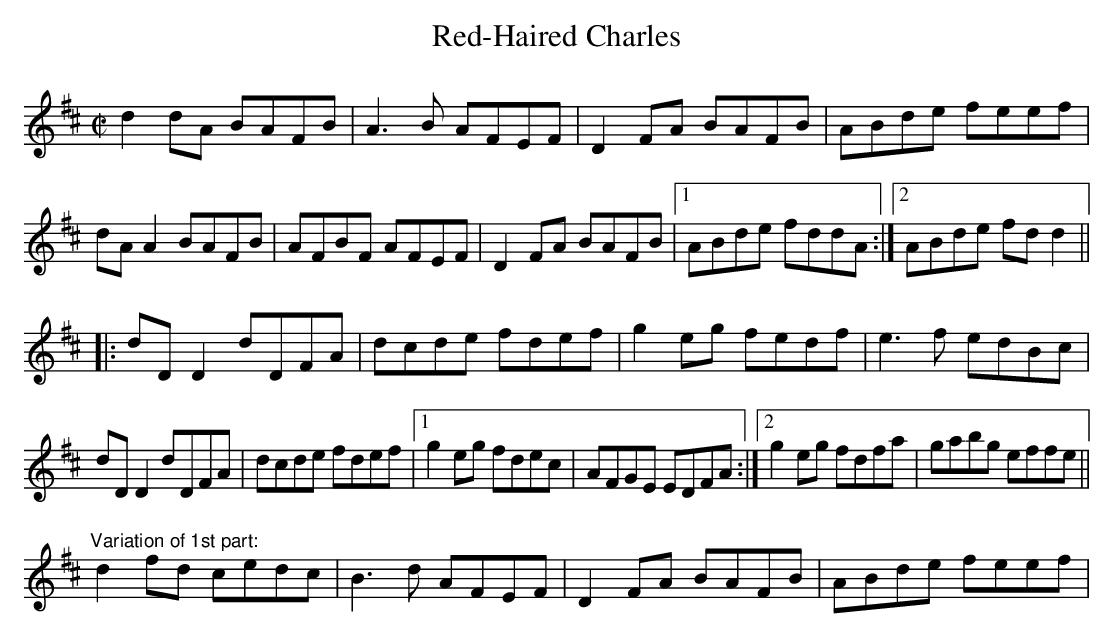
X:1
T:Red-Haired Charles
M:C|
K:D
d2dA BAFB|A3B AFEF|D2FA BAFB|ABde feef|
dAA2 BAFB|AFBF AFEF|D2FA BAFB|1 ABde fddA:|2 ABde fdd2||
|:dDD2 dDFA|dcde fdef|g2eg fedf|e3f edBc|
dDD2 dDFA|dcde fdef|1 g2eg fdec|AFGE EDFA:|2 g2eg fdfa|gabg effe||
"Variation of 1st part:"
d2fd cedc|B3d AFEF|D2FA BAFB|ABde feef|
